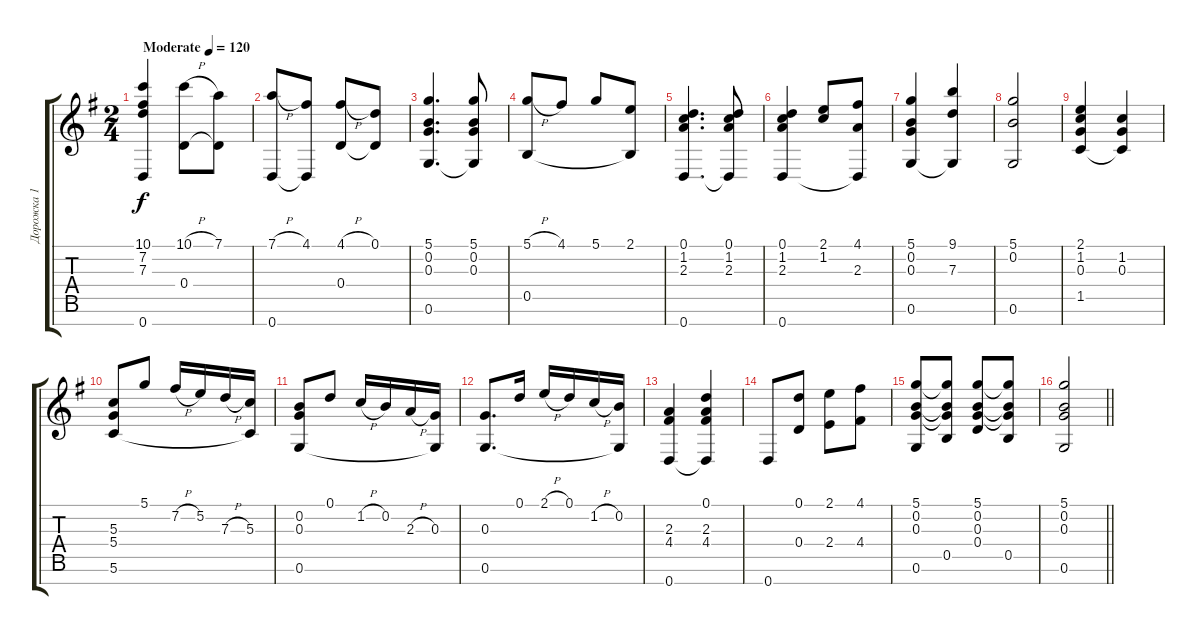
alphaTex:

\track ("Дорожка 1" "Дорожка 1") {instrument acousticguitarsteel}
\staff {score tabs}
\tuning (D4 B3 G3 D3 B2 G2 D2) {hide}
\ts (2 4)
\tempo (120 "Moderate")
\clef g2
\ks g
(10.1 7.2 7.3 0.7).4{dy f instrument acousticguitarsteel} (10.1{h} 0.4).8 (7.1 0.4{t}).8 |
(7.1{h} 0.7).8 (4.1 0.7{t}).8 (4.1{h} 0.4).8 (0.1 0.4{t}).8 |
(5.1 0.2 0.3 0.6).4{d} (5.1 0.2 0.3 0.6{t}).8 |
(5.1{h} 0.5).8 4.1.8 5.1.8 (2.1 0.5{t}).8 |
(0.1 1.2 2.3 0.7).4{d} (0.1 1.2 2.3 0.7{t}).8 |
(0.1 1.2 2.3 0.7).4 (2.1 1.2).8 (4.1 2.3 0.7{t}).8 |
(5.1 0.2 0.3 0.6).4 (9.1 7.3 0.6{t}).4 |
(5.1 0.2 0.6).2 |
(2.1 1.2 0.3 1.5).4 (1.2 0.3 1.5{t}).4 |
(5.3 5.4 5.6).8 5.1.8 7.2{h}.16 5.2.16 7.3{h}.16 (5.3 5.6{t}).16 |
(0.2 0.3 0.6).8 0.1.8 1.2{h}.16 0.2.16 2.3{h}.16 (0.3 0.6{t}).16 |
(0.3 0.6).8{d} 0.1.16 2.1{h}.16 0.1.16 1.2{h}.16 (0.2 0.6{t}).16 |
(2.3 4.4 0.7).4 (0.1 2.3 4.4 0.7{t}).4 |
0.7.8 (0.1 0.4).8 (2.1 2.4).8 (4.1 4.4).8 |
(5.1 0.2 0.3 0.6).8 (5.1{t} 0.2{t} 0.3{t} 0.5).8 (5.1 0.2 0.3 0.4).8 (5.1{t} 0.2{t} 0.3{t} 0.5).8 |
\barLineRight lightlight
(5.1 0.2 0.3 0.6).2
